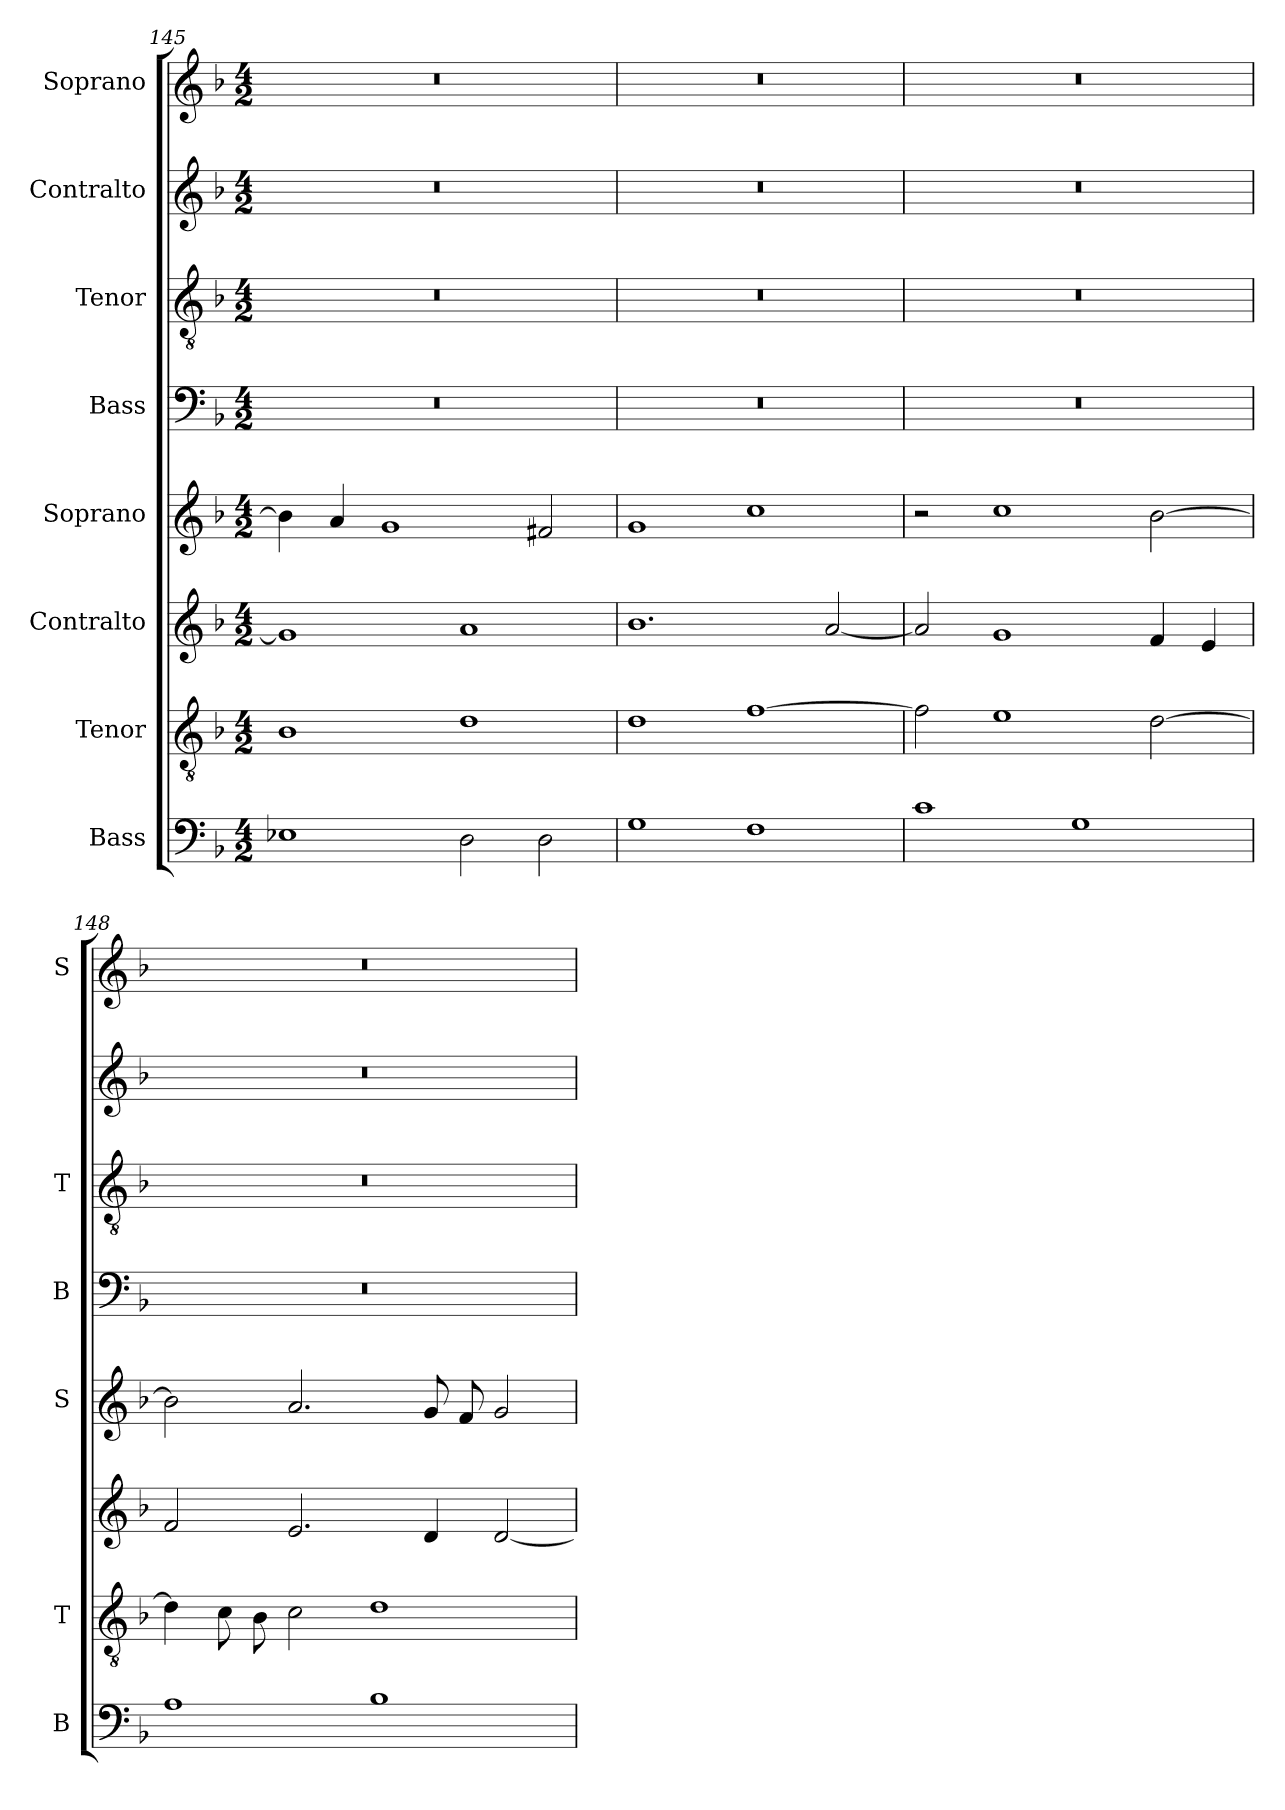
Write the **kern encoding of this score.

**kern	**kern	**kern	**kern	**kern	**kern	**kern	**kern
*part8	*part7	*part6	*part5	*part4	*part3	*part2	*part1
*staff8	*staff7	*staff6	*staff5	*staff4	*staff3	*staff2	*staff1
*I"Bass	*I"Tenor	*I"Contralto	*I"Soprano	*I"Bass	*I"Tenor	*I"Contralto	*I"Soprano
*I'B	*I'T	*	*I'S	*I'B	*I'T	*	*I'S
*clefF4	*clefGv2	*clefG2	*clefG2	*clefF4	*clefGv2	*clefG2	*clefG2
*k[b-]	*k[b-]	*k[b-]	*k[b-]	*k[b-]	*k[b-]	*k[b-]	*k[b-]
*G:dor	*G:dor	*G:dor	*G:dor	*G:dor	*G:dor	*G:dor	*G:dor
*M4/2	*M4/2	*M4/2	*M4/2	*M4/2	*M4/2	*M4/2	*M4/2
=145	=145	=145	=145	=145	=145	=145	=145
1E-X	1B-	1g]	4b-]	0r	0r	0r	0r
.	.	.	4a	.	.	.	.
.	.	.	1g	.	.	.	.
2D	1d	1a	.	.	.	.	.
2D	.	.	2f#X	.	.	.	.
=146	=146	=146	=146	=146	=146	=146	=146
1G	1d	1.b-	1g	0r	0r	0r	0r
1F	[1f	.	1cc	.	.	.	.
.	.	[2a	.	.	.	.	.
=147	=147	=147	=147	=147	=147	=147	=147
1c	2f]	2a]	2r	0r	0r	0r	0r
.	1e	1g	1cc	.	.	.	.
1G	.	.	.	.	.	.	.
.	[2d	4f	[2b-	.	.	.	.
.	.	4e	.	.	.	.	.
=148	=148	=148	=148	=148	=148	=148	=148
1A	4d]	2f	2b-]	0r	0r	0r	0r
.	8c	.	.	.	.	.	.
.	8B-	.	.	.	.	.	.
.	2c	2.e	2.a	.	.	.	.
1B-	1d	.	.	.	.	.	.
.	.	4d	8g	.	.	.	.
.	.	.	8f	.	.	.	.
.	.	[2d	2g	.	.	.	.
=	=	=	=	=	=	=	=
*-	*-	*-	*-	*-	*-	*-	*-
